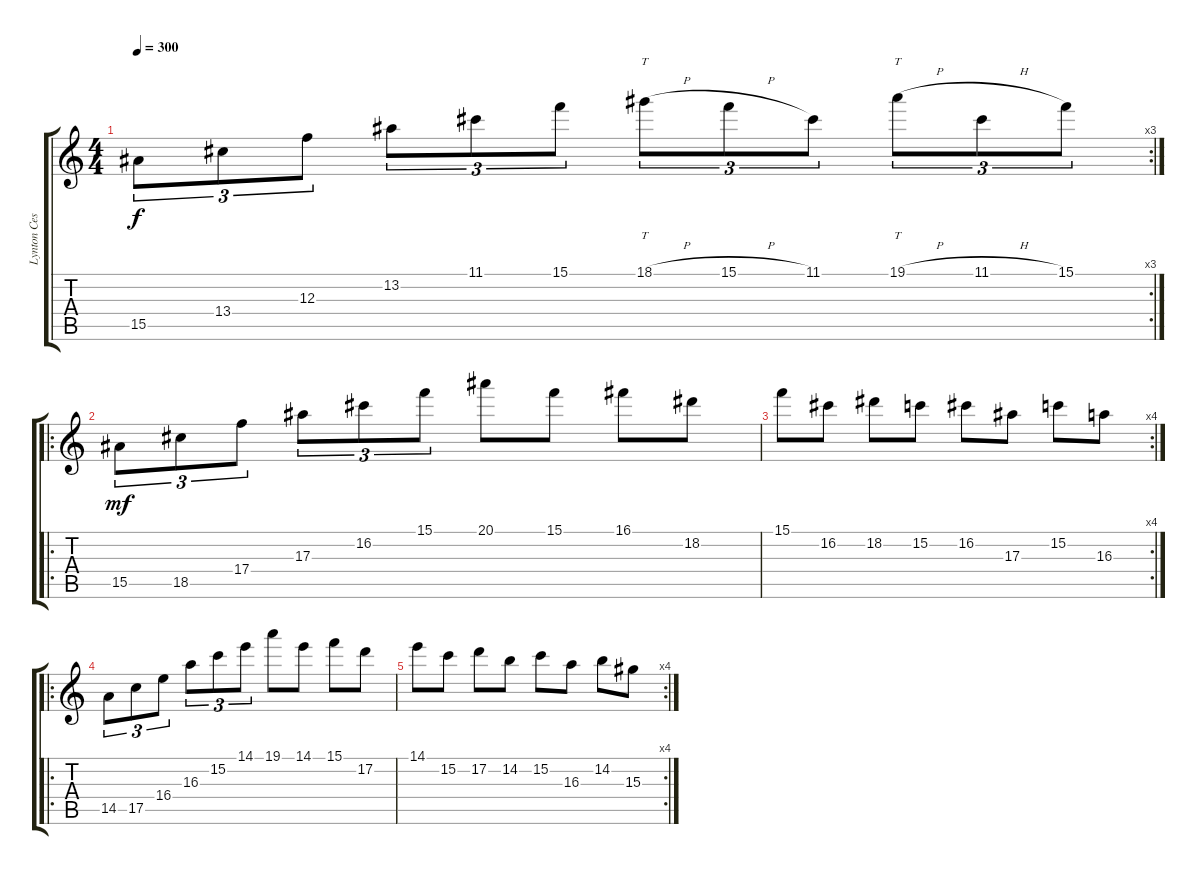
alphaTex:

\track ("Lynton Cessford" "Lynton Ces") {instrument distortionguitar}
\staff {score tabs}
\tuning (D4 A3 F3 C3 G2 D2) {hide}
\rc 3
\ts (4 4)
\tempo 300
\clef g2
\ks c
15.5.8{tu (3 2) dy f} 13.4.8{tu (3 2)} 12.3.8{tu (3 2)} 13.2.8{tu (3 2)} 11.1.8{tu (3 2)} 15.1.8{tu (3 2)} 18.1{h}.8{tt tu (3 2)} 15.1{h}.8{tu (3 2)} 11.1.8{tu (3 2)} 19.1{h}.8{tt tu (3 2)} 11.1{h}.8{tu (3 2)} 15.1.8{tu (3 2)} |
\ro
15.5.8{tu (3 2) dy mf} 18.5.8{tu (3 2)} 17.4.8{tu (3 2)} 17.3.8{tu (3 2)} 16.2.8{tu (3 2)} 15.1.8{tu (3 2)} 20.1.8 15.1.8 16.1.8 18.2.8 |
\rc 4
15.1.8 16.2.8 18.2.8 15.2.8 16.2.8 17.3.8 15.2.8 16.3.8 |
\ro
14.5.8{tu (3 2)} 17.5.8{tu (3 2)} 16.4.8{tu (3 2)} 16.3.8{tu (3 2)} 15.2.8{tu (3 2)} 14.1.8{tu (3 2)} 19.1.8 14.1.8 15.1.8 17.2.8 |
\rc 4
14.1.8 15.2.8 17.2.8 14.2.8 15.2.8 16.3.8 14.2.8 15.3.8
